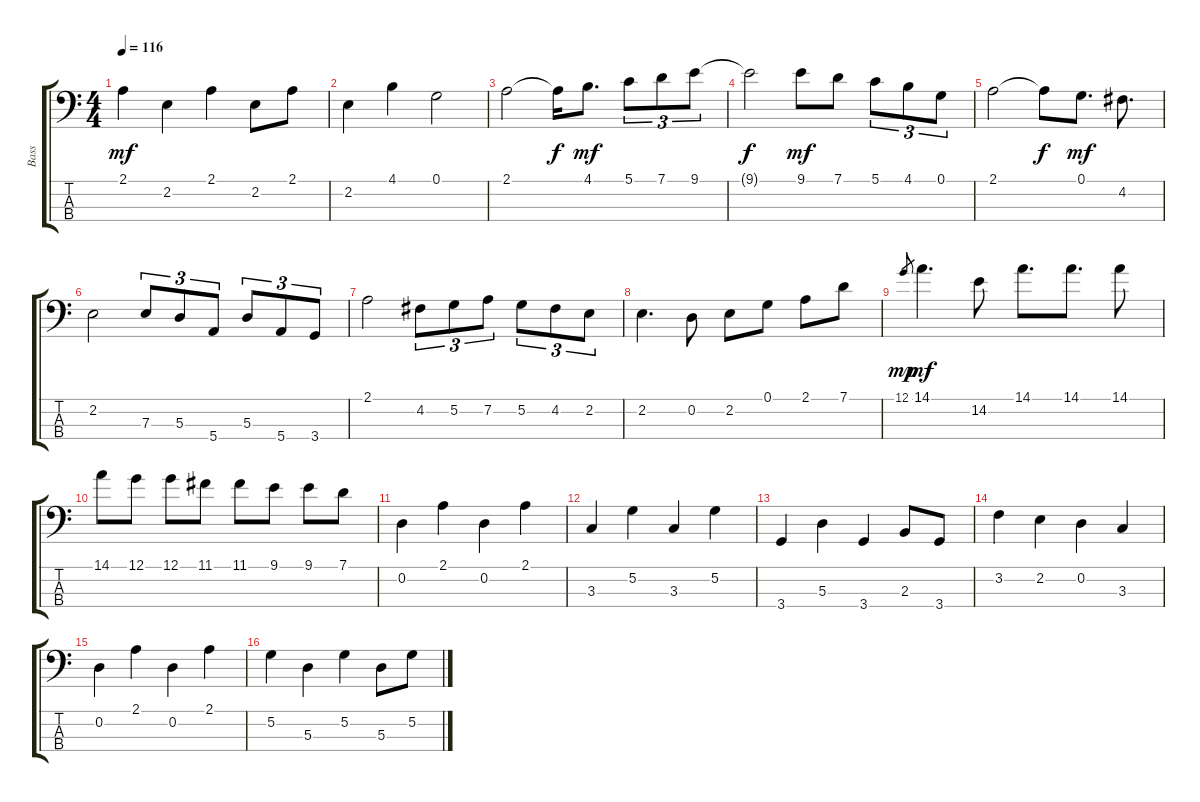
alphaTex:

\track ("Bass" "Bass") {instrument acousticbass}
\staff {score tabs}
\tuning (G2 D2 A1 E1) {hide}
\ts (4 4)
\tempo 116
\clef f4
\ks c
2.1.4{dy mf} 2.2.4 2.1.4 2.2.8 2.1.8 |
2.2.4 4.1.4 0.1.2 |
2.1.2 2.1{t}.16{dy f} 4.1.8{d dy mf} 5.1.8{tu (3 2)} 7.1.8{tu (3 2)} 9.1.8{tu (3 2)} |
9.1{t}.2{dy f} 9.1.8{dy mf} 7.1.8 5.1.8{tu (3 2)} 4.1.8{tu (3 2)} 0.1.8{tu (3 2)} |
2.1.2 2.1{t}.8{dy f} 0.1.8{d dy mf} 4.2.8{d} |
2.2.2 7.3.8{tu (3 2)} 5.3.8{tu (3 2)} 5.4.8{tu (3 2)} 5.3.8{tu (3 2)} 5.4.8{tu (3 2)} 3.4.8{tu (3 2)} |
2.1.2 4.2.8{tu (3 2)} 5.2.8{tu (3 2)} 7.2.8{tu (3 2)} 5.2.8{tu (3 2)} 4.2.8{tu (3 2)} 2.2.8{tu (3 2)} |
2.2.4{d} 0.2.8 2.2.8 0.1.8 2.1.8 7.1.8 |
12.1.8{gr dy mp} 14.1.4{d dy mf} 14.2.8 14.1.8{d} 14.1.8{d} 14.1.8 |
14.1.8 12.1.8 12.1.8 11.1.8 11.1.8 9.1.8 9.1.8 7.1.8 |
0.2.4 2.1.4 0.2.4 2.1.4 |
3.3.4 5.2.4 3.3.4 5.2.4 |
3.4.4 5.3.4 3.4.4 2.3.8 3.4.8 |
3.2.4 2.2.4 0.2.4 3.3.4 |
0.2.4 2.1.4 0.2.4 2.1.4 |
5.2.4 5.3.4 5.2.4 5.3.8 5.2.8
